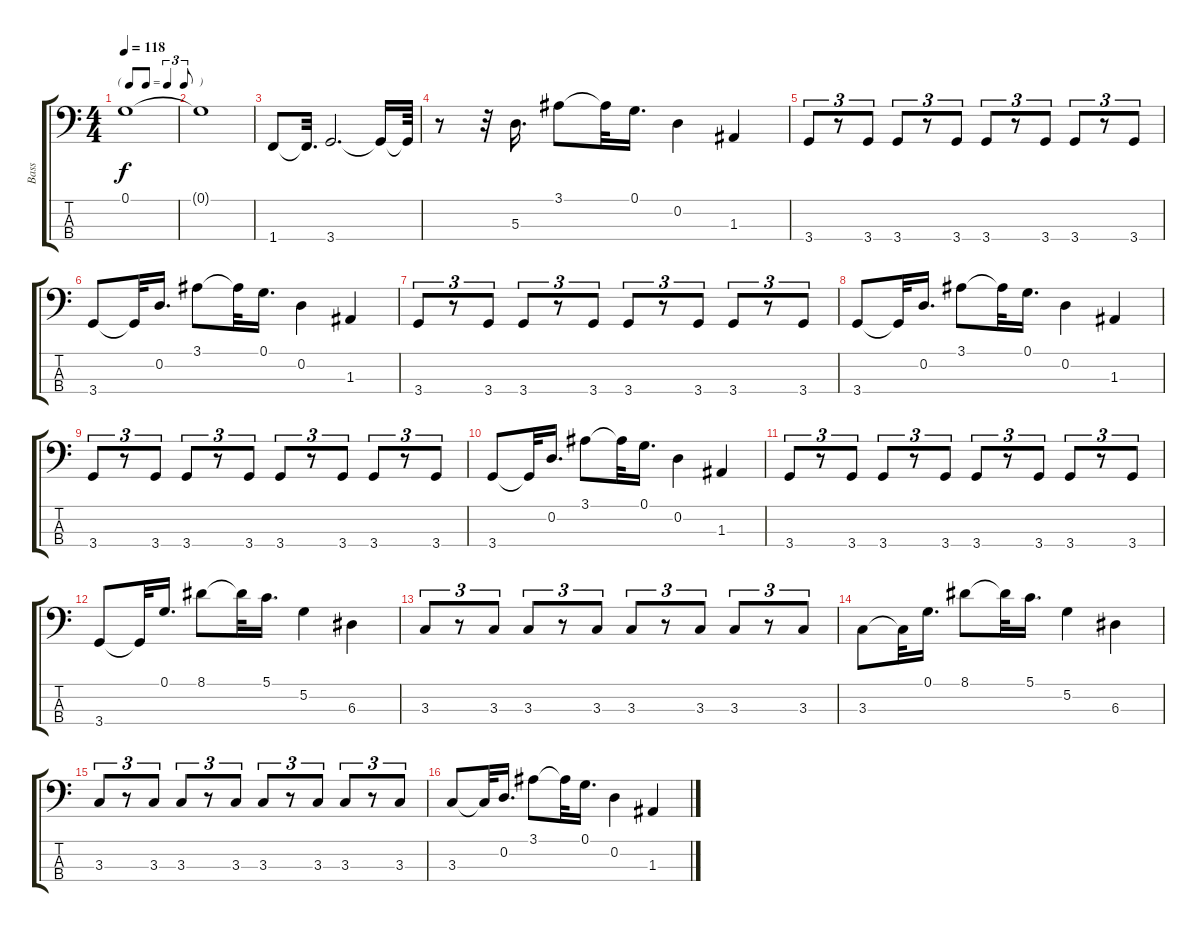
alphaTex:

\track ("Bass" "Bass") {instrument electricbassfinger}
\staff {score tabs}
\tuning (G2 D2 A1 E1) {hide}
\ts (4 4)
\tf triplet8th
\tempo 118
\clef f4
\ks c
0.1.1{dy f} |
0.1{t}.1 |
1.4.8 1.4{t}.32{d} 3.4.2{d} 3.4{t}.16 3.4{t}.64 |
r.8 r.32 5.3.16{d} 3.1.8 3.1{t}.32 0.1.16{d} 0.2.4 1.3.4 |
3.4.8{tu (3 2)} r.8{tu (3 2)} 3.4.8{tu (3 2)} 3.4.8{tu (3 2)} r.8{tu (3 2)} 3.4.8{tu (3 2)} 3.4.8{tu (3 2)} r.8{tu (3 2)} 3.4.8{tu (3 2)} 3.4.8{tu (3 2)} r.8{tu (3 2)} 3.4.8{tu (3 2)} |
3.4.8 3.4{t}.32 0.2.16{d} 3.1.8 3.1{t}.32 0.1.16{d} 0.2.4 1.3.4 |
3.4.8{tu (3 2)} r.8{tu (3 2)} 3.4.8{tu (3 2)} 3.4.8{tu (3 2)} r.8{tu (3 2)} 3.4.8{tu (3 2)} 3.4.8{tu (3 2)} r.8{tu (3 2)} 3.4.8{tu (3 2)} 3.4.8{tu (3 2)} r.8{tu (3 2)} 3.4.8{tu (3 2)} |
3.4.8 3.4{t}.32 0.2.16{d} 3.1.8 3.1{t}.32 0.1.16{d} 0.2.4 1.3.4 |
3.4.8{tu (3 2)} r.8{tu (3 2)} 3.4.8{tu (3 2)} 3.4.8{tu (3 2)} r.8{tu (3 2)} 3.4.8{tu (3 2)} 3.4.8{tu (3 2)} r.8{tu (3 2)} 3.4.8{tu (3 2)} 3.4.8{tu (3 2)} r.8{tu (3 2)} 3.4.8{tu (3 2)} |
3.4.8 3.4{t}.32 0.2.16{d} 3.1.8 3.1{t}.32 0.1.16{d} 0.2.4 1.3.4 |
3.4.8{tu (3 2)} r.8{tu (3 2)} 3.4.8{tu (3 2)} 3.4.8{tu (3 2)} r.8{tu (3 2)} 3.4.8{tu (3 2)} 3.4.8{tu (3 2)} r.8{tu (3 2)} 3.4.8{tu (3 2)} 3.4.8{tu (3 2)} r.8{tu (3 2)} 3.4.8{tu (3 2)} |
3.4.8 3.4{t}.32 0.1.16{d} 8.1.8 8.1{t}.32 5.1.16{d} 5.2.4 6.3.4 |
3.3.8{tu (3 2)} r.8{tu (3 2)} 3.3.8{tu (3 2)} 3.3.8{tu (3 2)} r.8{tu (3 2)} 3.3.8{tu (3 2)} 3.3.8{tu (3 2)} r.8{tu (3 2)} 3.3.8{tu (3 2)} 3.3.8{tu (3 2)} r.8{tu (3 2)} 3.3.8{tu (3 2)} |
3.3.8 3.3{t}.32 0.1.16{d} 8.1.8 8.1{t}.32 5.1.16{d} 5.2.4 6.3.4 |
3.3.8{tu (3 2)} r.8{tu (3 2)} 3.3.8{tu (3 2)} 3.3.8{tu (3 2)} r.8{tu (3 2)} 3.3.8{tu (3 2)} 3.3.8{tu (3 2)} r.8{tu (3 2)} 3.3.8{tu (3 2)} 3.3.8{tu (3 2)} r.8{tu (3 2)} 3.3.8{tu (3 2)} |
3.3.8 3.3{t}.32 0.2.16{d} 3.1.8 3.1{t}.32 0.1.16{d} 0.2.4 1.3.4
